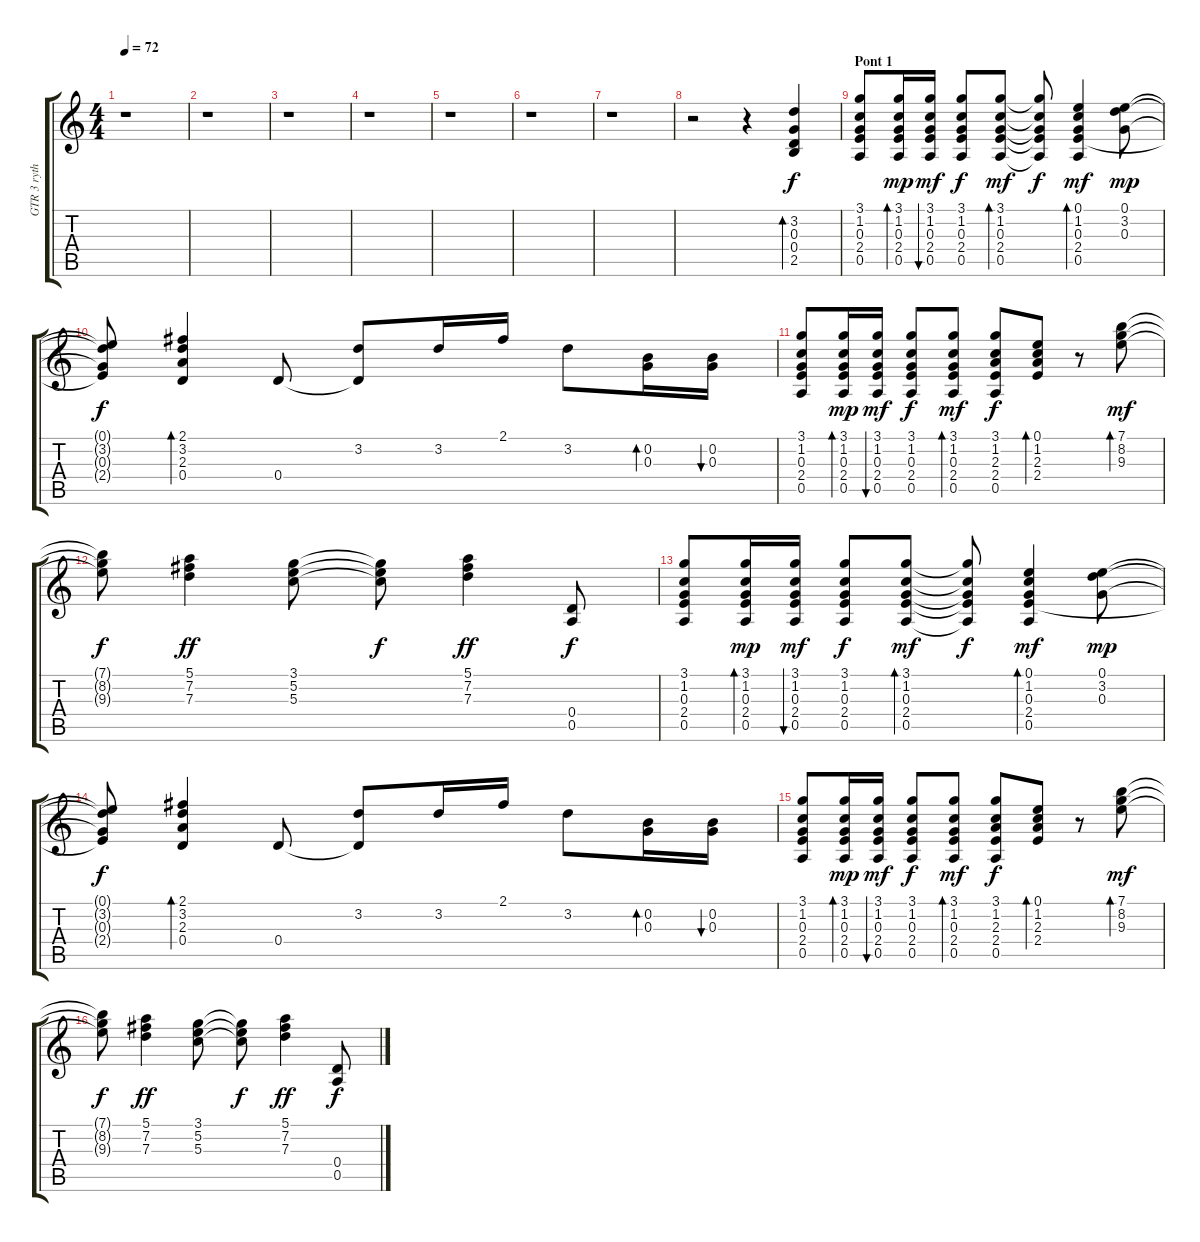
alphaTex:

\track ("GTR 3 rythm clean" "GTR 3 ryth") {instrument electricguitarjazz}
\staff {score tabs}
\tuning (E4 B3 G3 D3 A2 E2) {hide}
\ts (4 4)
\tempo 72
\clef g2
\ks c
r.1{dy f} |
r.1 |
r.1 |
r.1 |
r.1 |
r.1 |
r.1 |
r.2 r.4 (3.2 0.3 0.4 2.5).4{bd 120} |
\section ("" "Pont 1")
(3.1 1.2 0.3 2.4 0.5).8 (3.1 1.2 0.3 2.4 0.5).16{bd 60 dy mp} (3.1 1.2 0.3 2.4 0.5).16{bu 120 dy mf} (3.1 1.2 0.3 2.4 0.5).8{dy f} (3.1 1.2 0.3 2.4 0.5).8{bd 30 dy mf} (3.1{t} 1.2{t} 0.3{t} 2.4{t} 0.5{t}).8{dy f} (0.1 1.2 0.3 2.4 0.5).4{bd 60 dy mf} (0.1 3.2 0.3).8{dy mp} |
(0.1{t} 3.2{t} 0.3{t} 2.4{t}).8{dy f} (2.1 3.2 2.3 0.4).4{bd 60} 0.4.8 (3.2 0.4{t}).8 3.2.16 2.1.16 3.2.8 (0.2 0.3).16{bd 60} (0.2 0.3).16{bu 60} |
(3.1 1.2 0.3 2.4 0.5).8 (3.1 1.2 0.3 2.4 0.5).16{bd 60 dy mp} (3.1 1.2 0.3 2.4 0.5).16{bu 120 dy mf} (3.1 1.2 0.3 2.4 0.5).8{dy f} (3.1 1.2 0.3 2.4 0.5).8{bd 30 dy mf} (3.1 1.2 2.3 2.4 0.5).8{dy f} (0.1 1.2 2.3 2.4).8{bd 60} r.8 (7.1 8.2 9.3).8{bd 30 dy mf} |
(7.1{t} 8.2{t} 9.3{t}).8{dy f} (5.1 7.2 7.3).4{dy ff} (3.1 5.2 5.3).8 (3.1{t} 5.2{t} 5.3{t}).8{dy f} (5.1 7.2 7.3).4{dy ff} (0.4 0.5).8{dy f} |
(3.1 1.2 0.3 2.4 0.5).8 (3.1 1.2 0.3 2.4 0.5).16{bd 60 dy mp} (3.1 1.2 0.3 2.4 0.5).16{bu 120 dy mf} (3.1 1.2 0.3 2.4 0.5).8{dy f} (3.1 1.2 0.3 2.4 0.5).8{bd 30 dy mf} (3.1{t} 1.2{t} 0.3{t} 2.4{t} 0.5{t}).8{dy f} (0.1 1.2 0.3 2.4 0.5).4{bd 60 dy mf} (0.1 3.2 0.3).8{dy mp} |
(0.1{t} 3.2{t} 0.3{t} 2.4{t}).8{dy f} (2.1 3.2 2.3 0.4).4{bd 60} 0.4.8 (3.2 0.4{t}).8 3.2.16 2.1.16 3.2.8 (0.2 0.3).16{bd 60} (0.2 0.3).16{bu 60} |
(3.1 1.2 0.3 2.4 0.5).8 (3.1 1.2 0.3 2.4 0.5).16{bd 60 dy mp} (3.1 1.2 0.3 2.4 0.5).16{bu 120 dy mf} (3.1 1.2 0.3 2.4 0.5).8{dy f} (3.1 1.2 0.3 2.4 0.5).8{bd 30 dy mf} (3.1 1.2 2.3 2.4 0.5).8{dy f} (0.1 1.2 2.3 2.4).8{bd 60} r.8 (7.1 8.2 9.3).8{bd 30 dy mf} |
(7.1{t} 8.2{t} 9.3{t}).8{dy f} (5.1 7.2 7.3).4{dy ff} (3.1 5.2 5.3).8 (3.1{t} 5.2{t} 5.3{t}).8{dy f} (5.1 7.2 7.3).4{dy ff} (0.4 0.5).8{dy f}
